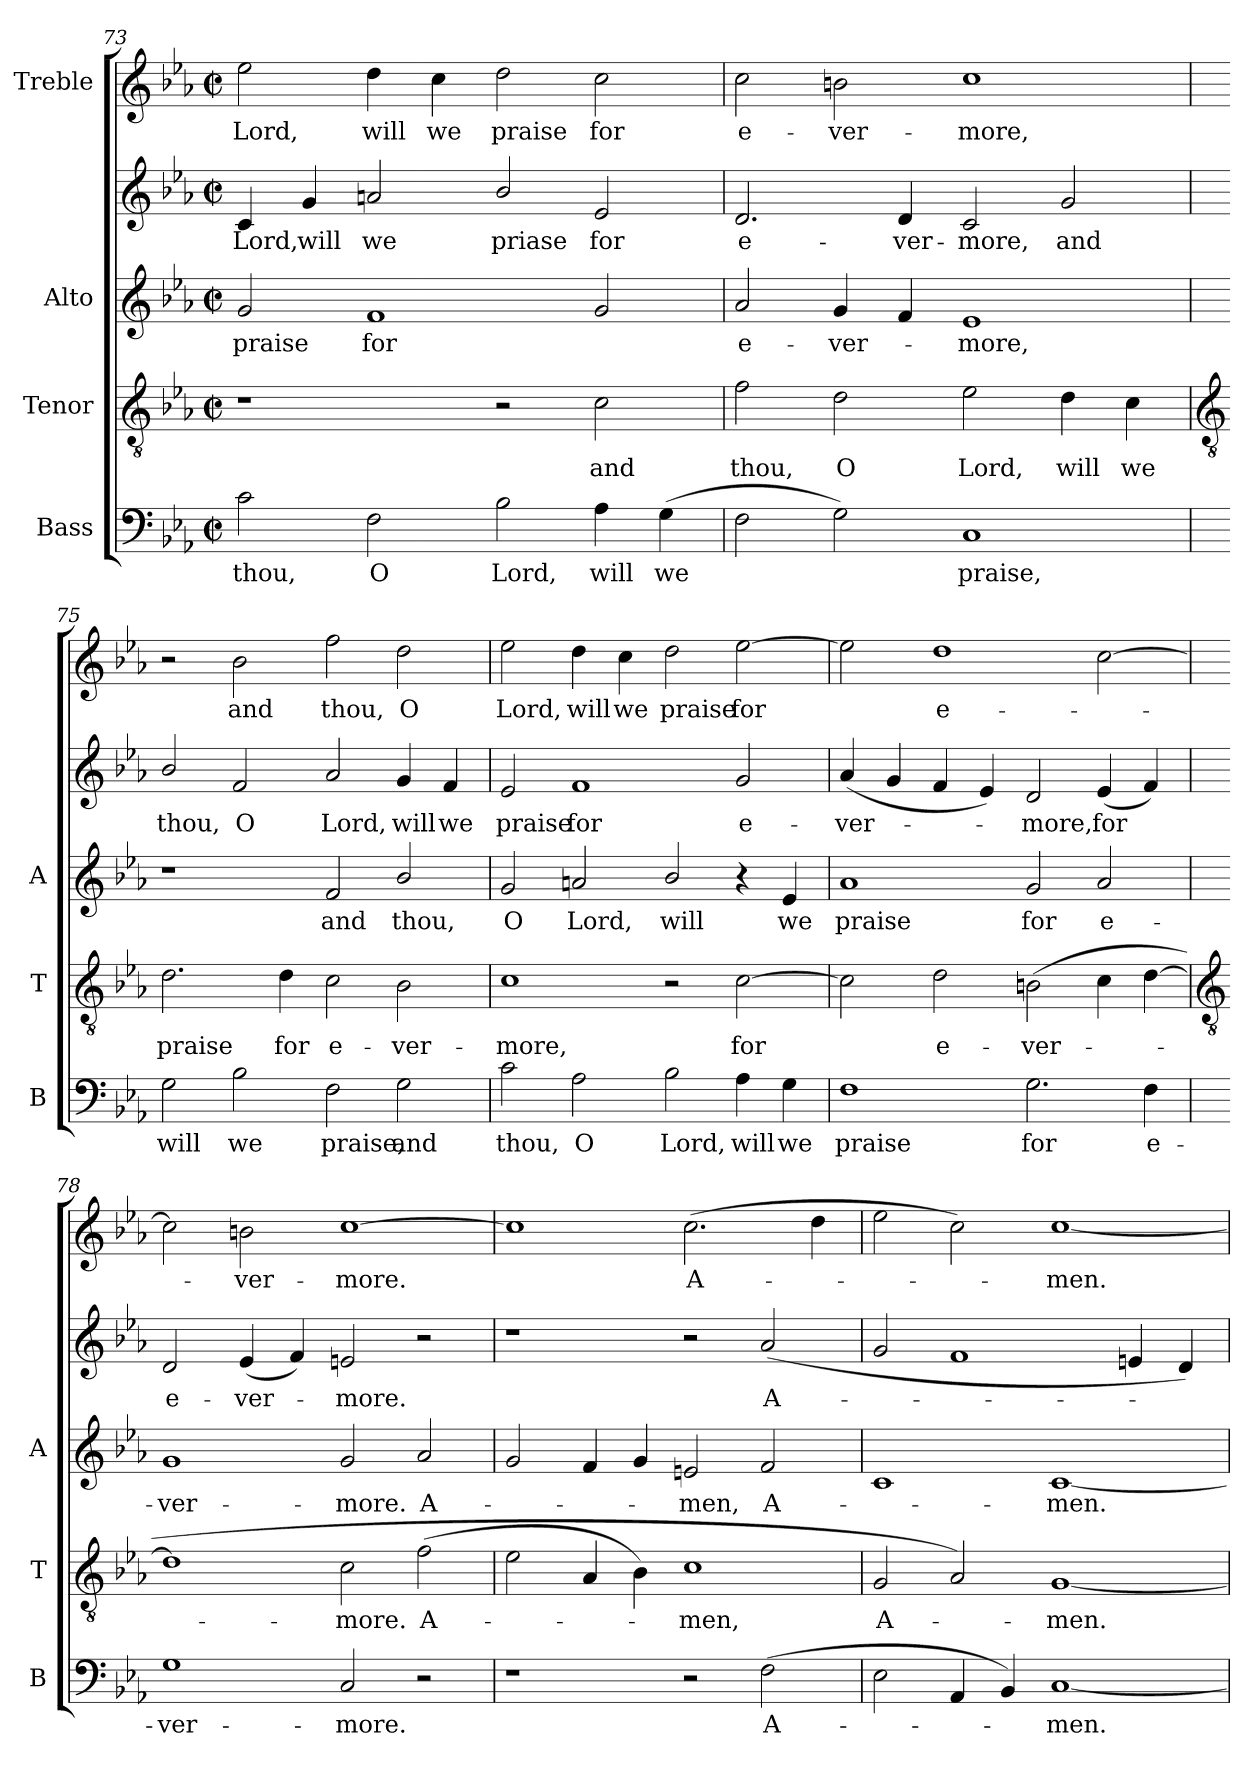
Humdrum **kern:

**kern	**text	**kern	**text	**kern	**text	**kern	**text	**kern	**text
*part4	*part4	*part3	*part3	*part2	*part2	*part2	*part2	*part1	*part1
*staff5	*staff5	*staff4	*staff4	*staff3	*staff3	*staff2	*staff2	*staff1	*staff1
*I"Bass	*	*I"Tenor	*	*I"Alto	*	*	*	*I"Treble	*
*I'B	*	*I'T	*	*I'A	*	*	*	*	*
*clefF4	*	*clefGv2	*	*clefG2	*	*clefG2	*	*clefG2	*
*k[b-e-a-]	*	*k[b-e-a-]	*	*k[b-e-a-]	*	*k[b-e-a-]	*	*k[b-e-a-]	*
*E-:	*	*E-:	*	*E-:	*	*E-:	*	*E-:	*
*M4/2	*	*M4/2	*	*M4/2	*	*M4/2	*	*M4/2	*
*met(c|)	*	*met(c|)	*	*met(c|)	*	*met(c|)	*	*met(c|)	*
=73	=73	=73	=73	=73	=73	=73	=73	=73	=73
!	!LO:LY:b	!	!	!	!LO:LY:b	!	!LO:LY:b	!	!LO:LY:b
2c	thou,	1r	.	2g	praise	4c	Lord,	2ee-	Lord,
!	!	!	!	!	!	!	!LO:LY:b	!	!
.	.	.	.	.	.	4g	will	.	.
!	!LO:LY:b	!	!	!	!LO:LY:b	!	!LO:LY:b	!	!LO:LY:b
2F	O	.	.	1f	for	2an	we	4dd	will
!	!	!	!	!	!	!	!	!	!LO:LY:b
.	.	.	.	.	.	.	.	4cc	we
!	!LO:LY:b	!	!	!	!	!	!LO:LY:b	!	!LO:LY:b
2B-	Lord,	2r	.	.	.	2b-/	priase	2dd	praise
!	!LO:LY:b	!	!LO:LY:b	!	!	!	!LO:LY:b	!	!LO:LY:b
4A-	will	2c	and	2g	.	2e-	for	2cc\	for
!	!LO:LY:b	!	!	!	!	!	!	!	!
(>4G	we	.	.	.	.	.	.	.	.
=74	=74	=74	=74	=74	=74	=74	=74	=74	=74
!	!	!	!LO:LY:b	!	!LO:LY:b	!	!LO:LY:b	!	!LO:LY:b
2F	.	2f	thou,	2a-	e-	2.d	e-	2cc\	e-
!	!	!	!LO:LY:b	!	!LO:LY:b	!	!	!	!LO:LY:b
2G)	.	2d	O	4g	-ver-	.	.	2bn	-ver-
!	!	!	!	!	!	!	!LO:LY:b	!	!
.	.	.	.	4f	.	4d	-ver-	.	.
!	!LO:LY:b	!	!LO:LY:b	!	!LO:LY:b	!	!LO:LY:b	!	!LO:LY:b
1C	praise,	2e-	Lord,	1e-	more,	2c	-more,	1cc/	-more,
!	!	!	!LO:LY:b	!	!	!	!LO:LY:b	!	!
.	.	4d	will	.	.	2g	and	.	.
!	!	!	!LO:LY:b	!	!	!	!	!	!
.	.	4c	we	.	.	.	.	.	.
!!LO:LB:g=z
=75	=75	=75	=75	=75	=75	=75	=75	=75	=75
*	*	*clefGv2	*	*	*	*	*	*	*
!	!LO:LY:b	!	!LO:LY:b	!	!	!	!LO:LY:b	!	!
2G	will	2.d	praise	1r	.	2b-/	thou,	2r	.
!	!LO:LY:b	!	!	!	!	!	!LO:LY:b	!	!LO:LY:b
2B-	we	.	.	.	.	2f	O	2b-	and
!	!	!	!LO:LY:b	!	!	!	!	!	!
.	.	4d	for	.	.	.	.	.	.
!	!LO:LY:b	!	!LO:LY:b	!	!LO:LY:b	!	!LO:LY:b	!	!LO:LY:b
2F	praise,	2c\	e-	2f	and	2a-	Lord,	2ff	thou,
!	!LO:LY:b	!	!LO:LY:b	!	!LO:LY:b	!	!LO:LY:b	!	!LO:LY:b
2G	and	2B-	-ver-	2b-/	thou,	4g	will	2dd	O
!	!	!	!	!	!	!	!LO:LY:b	!	!
.	.	.	.	.	.	4f	we	.	.
=76	=76	=76	=76	=76	=76	=76	=76	=76	=76
!	!LO:LY:b	!	!LO:LY:b	!	!LO:LY:b	!	!LO:LY:b	!	!LO:LY:b
2c	thou,	1c	-more,	2g	-O	2e-	praise	2ee-	Lord,
!	!LO:LY:b	!	!	!	!LO:LY:b	!	!LO:LY:b	!	!LO:LY:b
2A-	O	.	.	2an	Lord,	1f	for	4dd	will
!	!	!	!	!	!	!	!	!	!LO:LY:b
.	.	.	.	.	.	.	.	4cc	we
!	!LO:LY:b	!	!	!	!LO:LY:b	!	!	!	!LO:LY:b
2B-	Lord,	2r	.	2b-/	will	.	.	2dd	praise
!	!LO:LY:b	!	!LO:LY:b	!	!	!	!LO:LY:b	!	!LO:LY:b
4A-	will	[2c	for	4r	.	2g	e-	[2ee-	for
!	!LO:LY:b	!	!	!	!LO:LY:b	!	!	!	!
4G	we	.	.	4e-	we	.	.	.	.
=77	=77	=77	=77	=77	=77	=77	=77	=77	=77
!	!LO:LY:b	!	!	!	!LO:LY:b	!	!LO:LY:b	!	!
1F	praise	2c]	.	1a-	praise	(<4a-	ver-	2ee-]	.
.	.	.	.	.	.	4g	.	.	.
!	!	!	!LO:LY:b	!	!	!	!	!	!LO:LY:b
.	.	2d	e-	.	.	4f	.	1dd	e-
.	.	.	.	.	.	4e-)	.	.	.
!	!LO:LY:b	!	!LO:LY:b	!	!LO:LY:b	!	!LO:LY:b	!	!
2.G	for	(<2Bn	-ver-	2g	for	2d	more,	.	.
!	!	!	!	!	!LO:LY:b	!	!LO:LY:b	!	!
.	.	4c	.	2a-	e-	(<4e-	for	[2cc\	.
!	!LO:LY:b	!	!	!	!	!	!	!	!
4F	e-	[4d	.	.	.	4f)	.	.	.
!!LO:LB:g=z
=78	=78	=78	=78	=78	=78	=78	=78	=78	=78
*	*	*clefGv2	*	*	*	*	*	*	*
!	!LO:LY:b	!	!	!	!LO:LY:b	!	!LO:LY:b	!	!
1G	-ver-	1d]	.	1g	ver-	2d	-e-	2cc\]	.
!	!	!	!	!	!	!	!LO:LY:b	!	!LO:LY:b
.	.	.	.	.	.	(<4e-	-ver-	2bn	ver-
.	.	.	.	.	.	4f)	.	.	.
!	!LO:LY:b	!	!LO:LY:b	!	!LO:LY:b	!	!LO:LY:b	!	!LO:LY:b
2C	-more.	2c	more.	2g	-more.	2en	more.	[1cc	-more.
!	!	!	!LO:LY:b	!	!LO:LY:b	!	!	!	!
2r	.	(>2f	A-	2a-	A-	2r	.	.	.
=79	=79	=79	=79	=79	=79	=79	=79	=79	=79
1r	.	2e-	.	2g	.	1r	.	1cc]	.
.	.	4A-/	.	4f	.	.	.	.	.
.	.	4B-)	.	4g	.	.	.	.	.
!	!	!	!LO:LY:b	!	!LO:LY:b	!	!	!	!LO:LY:b
2r	.	1c/	men,	2en	men,	2r	.	(>2.cc	A-
!	!LO:LY:b	!	!	!	!LO:LY:b	!	!LO:LY:b	!	!
(<2F	A-	.	.	2f	A-	(<2a-	A-	.	.
.	.	.	.	.	.	.	.	4dd	.
=80	=80	=80	=80	=80	=80	=80	=80	=80	=80
!	!	!	!LO:LY:b	!	!	!	!	!	!
2E-\	.	2G	A-	1c	.	2g	.	2ee-	.
4AA-	.	2A-)	.	.	.	1f	.	2cc\)	.
4BB-)	.	.	.	.	.	.	.	.	.
!	!LO:LY:b	!	!LO:LY:b	!	!LO:LY:b	!	!	!	!LO:LY:b
[1C	men.	[1G	men.	[1c	men.	.	.	[1cc/	men.
.	.	.	.	.	.	4en	.	.	.
.	.	.	.	.	.	4d)	.	.	.
=	=	=	=	=	=	=	=	=	=
*-	*-	*-	*-	*-	*-	*-	*-	*-	*-
